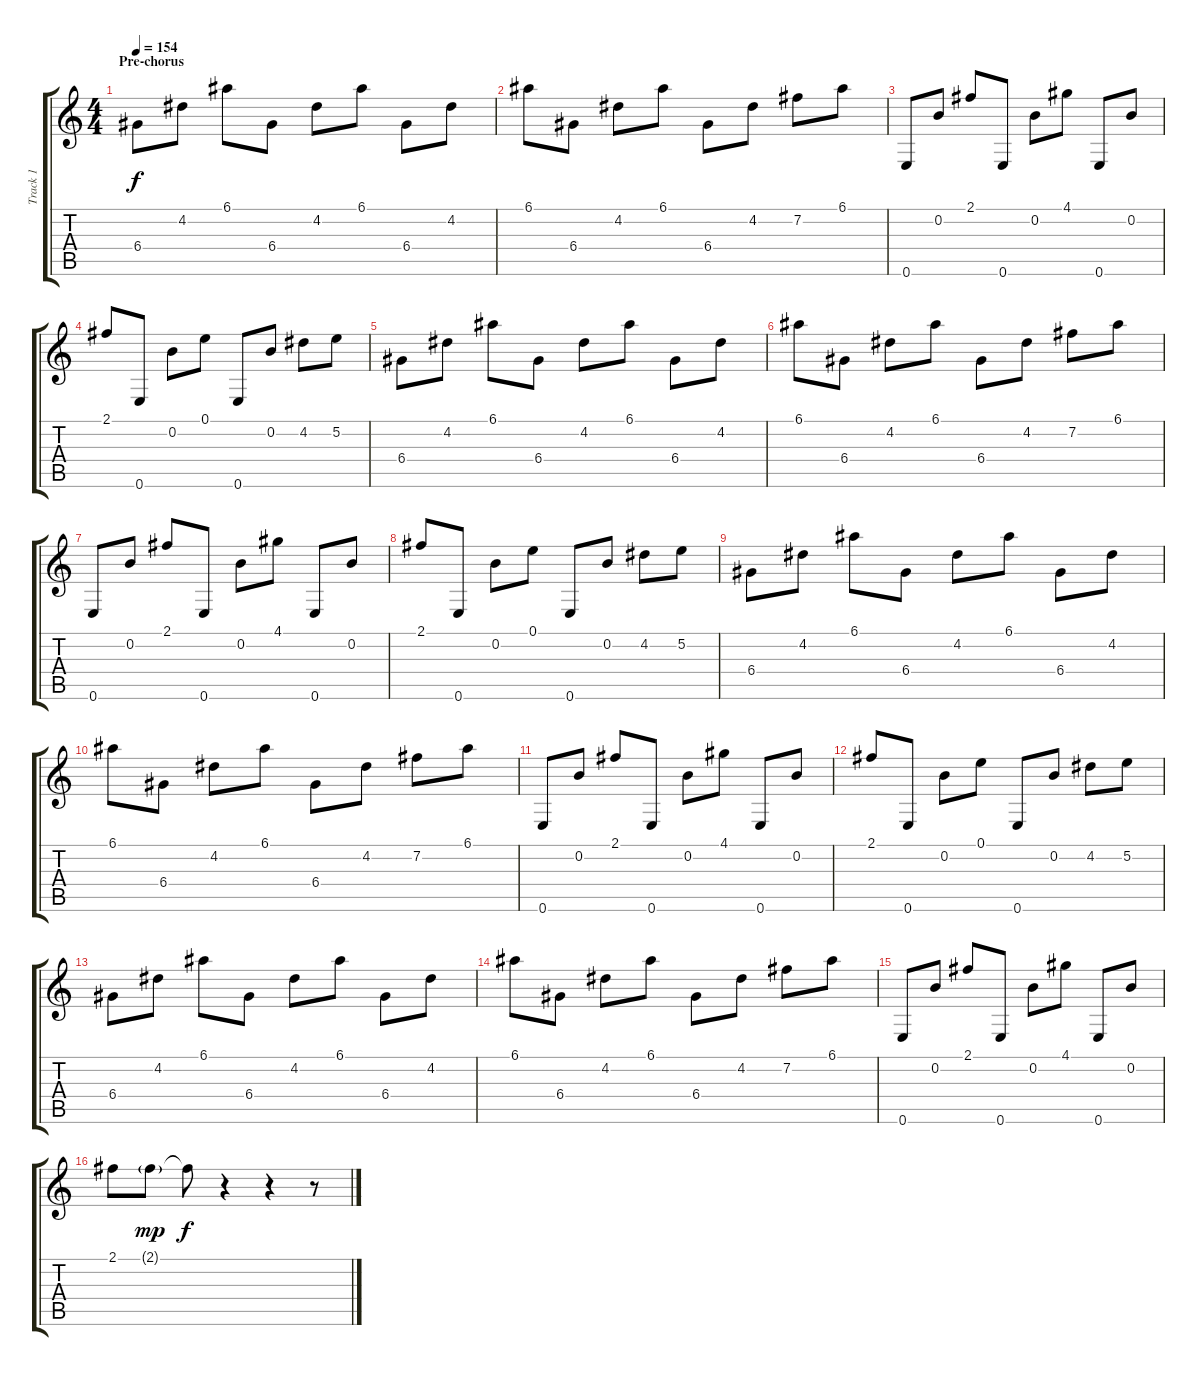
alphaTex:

\track ("Track 1" "Track 1") {instrument distortionguitar}
\staff {score tabs}
\tuning (E4 B3 G3 D3 A2 E2) {hide}
\ts (4 4)
\section ("" "Pre-chorus")
\tempo 154
\clef g2
\ks c
6.4.8{dy f volume 13} 4.2.8 6.1.8 6.4.8 4.2.8 6.1.8 6.4.8 4.2.8 |
6.1.8 6.4.8 4.2.8 6.1.8 6.4.8 4.2.8 7.2.8 6.1.8 |
0.6.8 0.2.8 2.1.8 0.6.8 0.2.8 4.1.8 0.6.8 0.2.8 |
2.1.8 0.6.8 0.2.8 0.1.8 0.6.8 0.2.8 4.2.8 5.2.8 |
6.4.8 4.2.8 6.1.8 6.4.8 4.2.8 6.1.8 6.4.8 4.2.8 |
6.1.8 6.4.8 4.2.8 6.1.8 6.4.8 4.2.8 7.2.8 6.1.8 |
0.6.8 0.2.8 2.1.8 0.6.8 0.2.8 4.1.8 0.6.8 0.2.8 |
2.1.8 0.6.8 0.2.8 0.1.8 0.6.8 0.2.8 4.2.8 5.2.8 |
6.4.8 4.2.8 6.1.8 6.4.8 4.2.8 6.1.8 6.4.8 4.2.8 |
6.1.8 6.4.8 4.2.8 6.1.8 6.4.8 4.2.8 7.2.8 6.1.8 |
0.6.8 0.2.8 2.1.8 0.6.8 0.2.8 4.1.8 0.6.8 0.2.8 |
2.1.8 0.6.8 0.2.8 0.1.8 0.6.8 0.2.8 4.2.8 5.2.8 |
6.4.8 4.2.8 6.1.8 6.4.8 4.2.8 6.1.8 6.4.8 4.2.8 |
6.1.8 6.4.8 4.2.8 6.1.8 6.4.8 4.2.8 7.2.8 6.1.8 |
0.6.8 0.2.8 2.1.8 0.6.8 0.2.8 4.1.8 0.6.8 0.2.8 |
2.1.8 2.1{g}.8{dy mp} 2.1{t}.8{dy f} r.4 r.4 r.8
